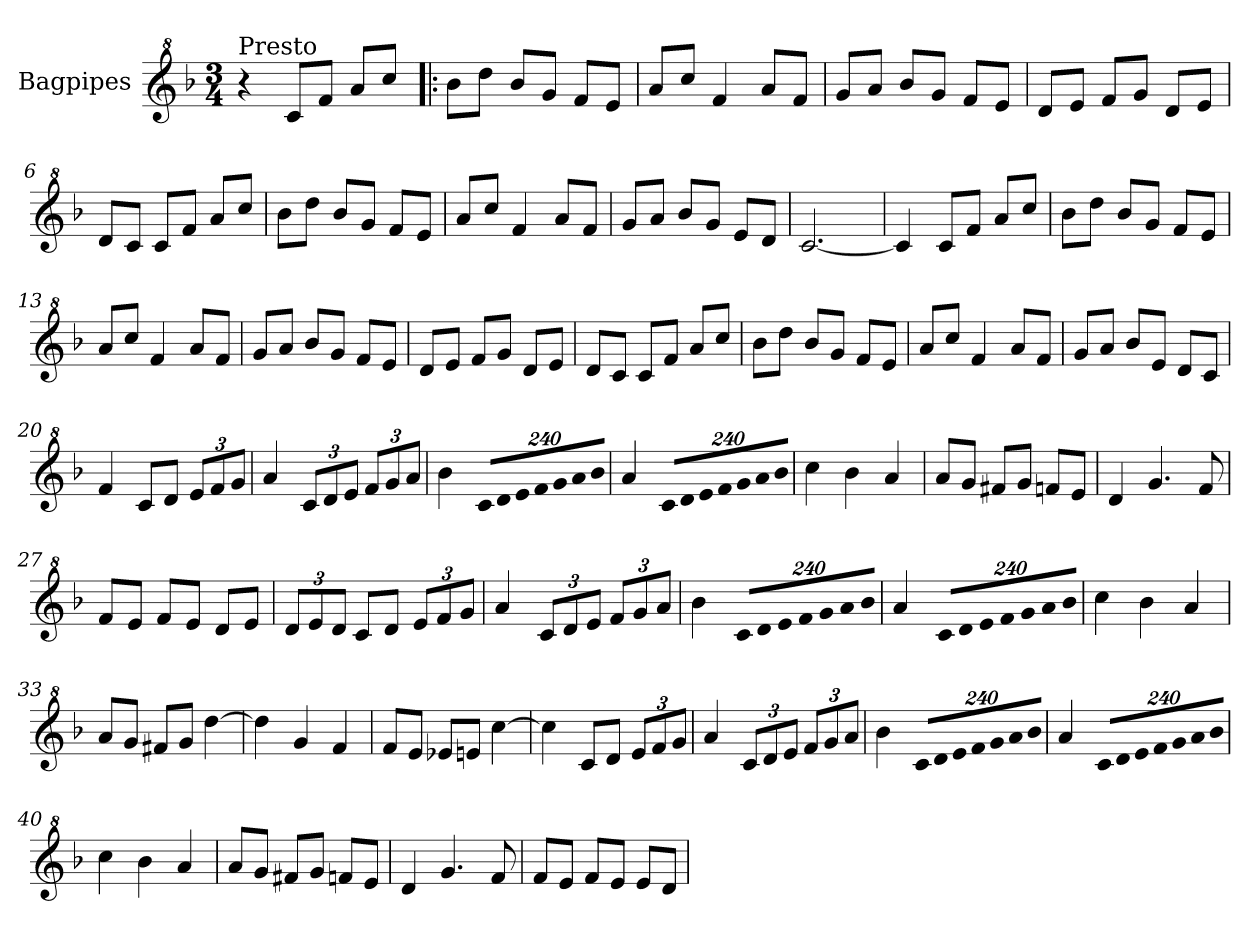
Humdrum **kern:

**kern
*part1
*staff1
*I"Bagpipes
*I'Bag
*clefG^2
*k[b-]
*F:
*M3/4
=1
!LO:TX:a:t=Presto
4r
8cc/L
8ff/J
8aa/L
8ccc/J
=2!|:
8bb-\L
8ddd\J
8bb-/L
8gg/J
8ff/L
8ee/J
=3
8aa/L
8ccc/J
4ff/
8aa/L
8ff/J
=4
8gg/L
8aa/J
8bb-/L
8gg/J
8ff/L
8ee/J
=5
8dd/L
8ee/J
8ff/L
8gg/J
8dd/L
8ee/J
=6
8dd/L
8cc/J
8cc/L
8ff/J
8aa/L
8ccc/J
=7
8bb-\L
8ddd\J
8bb-/L
8gg/J
8ff/L
8ee/J
!!LO:LB:g=z
=8
8aa/L
8ccc/J
4ff/
8aa/L
8ff/J
=9
8gg/L
8aa/J
8bb-/L
8gg/J
8ee/L
8dd/J
=10
[2.cc/
=11
4cc/]
8cc/L
8ff/J
8aa/L
8ccc/J
=12
8bb-\L
8ddd\J
8bb-/L
8gg/J
8ff/L
8ee/J
=13
8aa/L
8ccc/J
4ff/
8aa/L
8ff/J
=14
8gg/L
8aa/J
8bb-/L
8gg/J
8ff/L
8ee/J
=15
8dd/L
8ee/J
8ff/L
8gg/J
8dd/L
8ee/J
!!LO:LB:g=z
=16
8dd/L
8cc/J
8cc/L
8ff/J
8aa/L
8ccc/J
=17
8bb-\L
8ddd\J
8bb-/L
8gg/J
8ff/L
8ee/J
=18
8aa/L
8ccc/J
4ff/
8aa/L
8ff/J
=19
8gg/L
8aa/J
8bb-/L
8ee/J
8dd/L
8cc/J
=20
4ff/
8cc/L
8dd/J
*Xbrackettup
12ee/L
12ff/
12gg/J
=21
4aa/
12cc/L
12dd/
12ee/J
12ff/L
12gg/
12aa/J
=22
4bb-\
!LO:N:vis=8
1920%137cc/L
!LO:N:vis=8
1920%137dd/
!LO:N:vis=8
1920%137ee/
!LO:N:vis=8
1920%137ff/
!LO:N:vis=8
1920%137gg/
!LO:N:vis=8
1920%137aa/
!LO:N:vis=8
1920%137bb-/J
!!LO:LB:g=z
=23
4aa/
!LO:N:vis=8
1920%137cc/L
!LO:N:vis=8
1920%137dd/
!LO:N:vis=8
1920%137ee/
!LO:N:vis=8
1920%137ff/
!LO:N:vis=8
1920%137gg/
!LO:N:vis=8
1920%137aa/
!LO:N:vis=8
1920%137bb-/J
=24
4ccc\
4bb-\
4aa/
=25
8aa/L
8gg/J
8ff#X/L
8gg/J
8ffn/L
8ee/J
=26
4dd/
4.gg/
8ff/
=27
8ff/L
8ee/J
8ff/L
8ee/J
8dd/L
8ee/J
=28
12dd/L
12ee/
12dd/J
8cc/L
8dd/J
12ee/L
12ff/
12gg/J
=29
4aa/
12cc/L
12dd/
12ee/J
12ff/L
12gg/
12aa/J
!!LO:LB:g=z
=30
4bb-\
!LO:N:vis=8
1920%137cc/L
!LO:N:vis=8
1920%137dd/
!LO:N:vis=8
1920%137ee/
!LO:N:vis=8
1920%137ff/
!LO:N:vis=8
1920%137gg/
!LO:N:vis=8
1920%137aa/
!LO:N:vis=8
1920%137bb-/J
=31
4aa/
!LO:N:vis=8
1920%137cc/L
!LO:N:vis=8
1920%137dd/
!LO:N:vis=8
1920%137ee/
!LO:N:vis=8
1920%137ff/
!LO:N:vis=8
1920%137gg/
!LO:N:vis=8
1920%137aa/
!LO:N:vis=8
1920%137bb-/J
=32
4ccc\
4bb-\
4aa/
=33
8aa/L
8gg/J
8ff#X/L
8gg/J
[4ddd\
=34
4ddd\]
4gg/
4ff/
=35
8ff/L
8ee/J
8ee-X/L
8een/J
[4ccc\
=36
4ccc\]
8cc/L
8dd/J
12ee/L
12ff/
12gg/J
!!LO:LB:g=z
=37
4aa/
12cc/L
12dd/
12ee/J
12ff/L
12gg/
12aa/J
=38
4bb-\
!LO:N:vis=8
1920%137cc/L
!LO:N:vis=8
1920%137dd/
!LO:N:vis=8
1920%137ee/
!LO:N:vis=8
1920%137ff/
!LO:N:vis=8
1920%137gg/
!LO:N:vis=8
1920%137aa/
!LO:N:vis=8
1920%137bb-/J
=39
4aa/
!LO:N:vis=8
1920%137cc/L
!LO:N:vis=8
1920%137dd/
!LO:N:vis=8
1920%137ee/
!LO:N:vis=8
1920%137ff/
!LO:N:vis=8
1920%137gg/
!LO:N:vis=8
1920%137aa/
!LO:N:vis=8
1920%137bb-/J
=40
4ccc\
4bb-\
4aa/
=41
8aa/L
8gg/J
8ff#X/L
8gg/J
8ffn/L
8ee/J
=42
4dd/
4.gg/
8ff/
=43
8ff/L
8ee/J
8ff/L
8ee/J
8ee/L
8dd/J
=
*-
